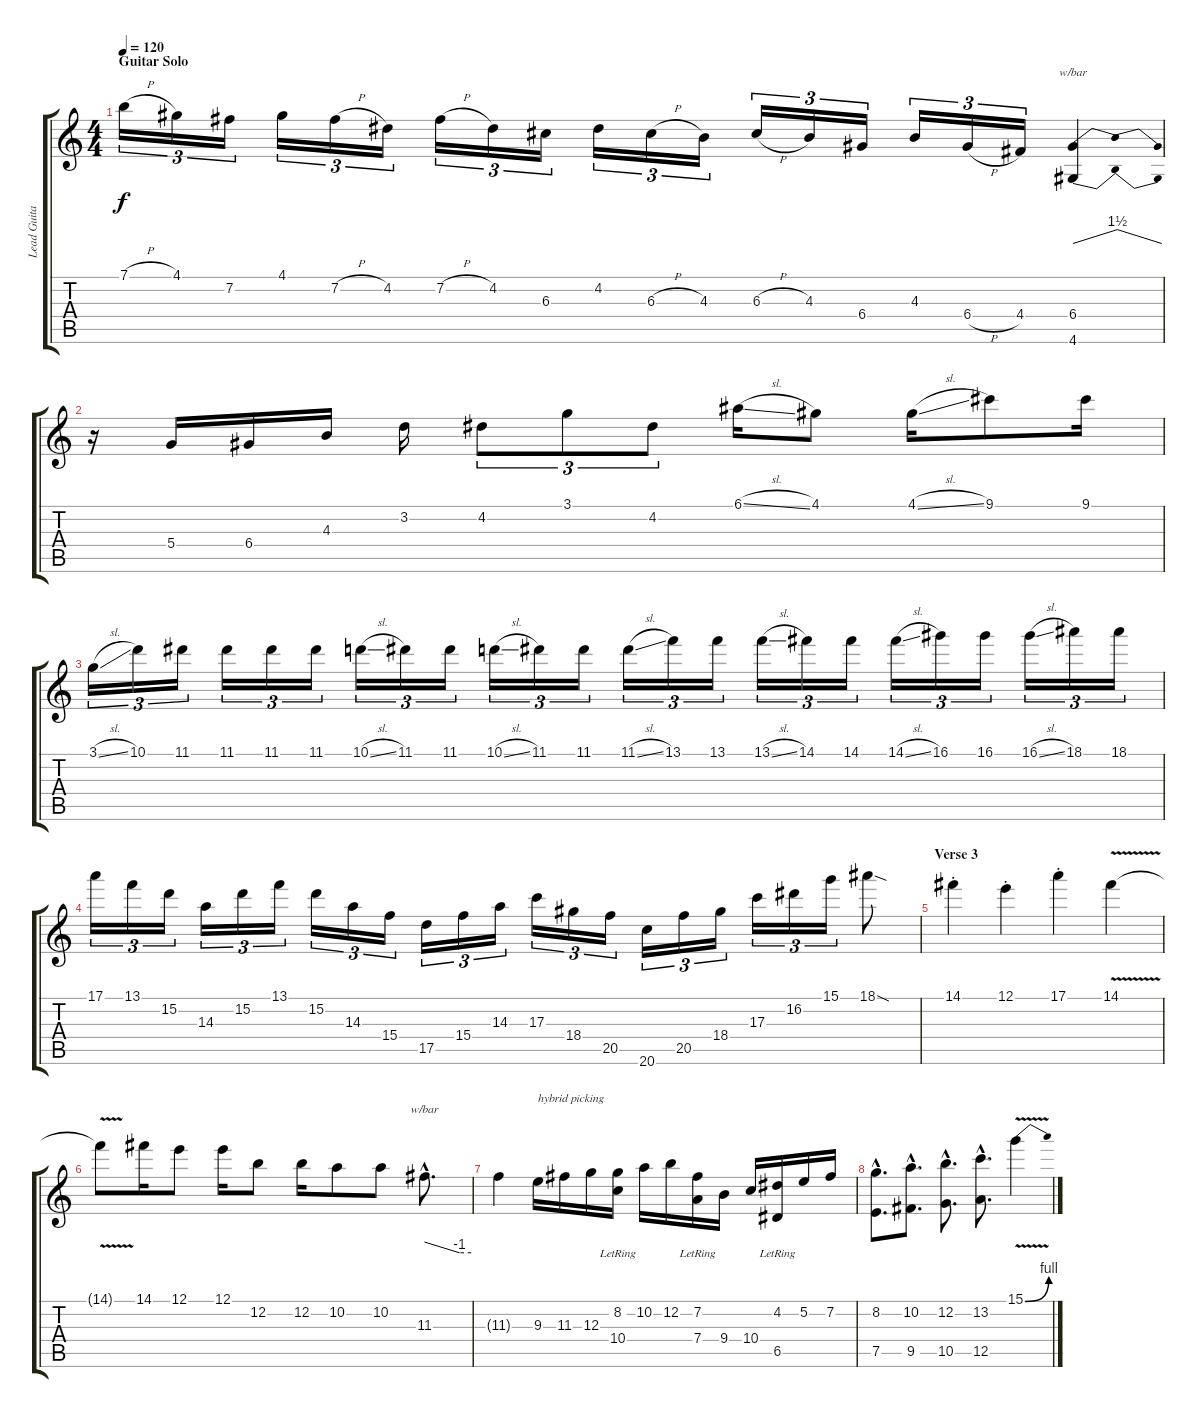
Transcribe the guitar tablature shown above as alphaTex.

\track ("Lead Guitar" "Lead Guita") {instrument overdrivenguitar}
\staff {score tabs}
\tuning (E4 B3 G3 D3 A2 E2) {hide}
\ts (4 4)
\section ("" "Guitar Solo")
\tempo 120
\clef g2
\ks c
7.1{h}.16{tu (3 2) dy f volume 16} 4.1.16{tu (3 2)} 7.2.16{tu (3 2)} 4.1.16{tu (3 2)} 7.2{h}.16{tu (3 2)} 4.2.16{tu (3 2)} 7.2{h}.16{tu (3 2)} 4.2.16{tu (3 2)} 6.3.16{tu (3 2)} 4.2.16{tu (3 2)} 6.3{h}.16{tu (3 2)} 4.3.16{tu (3 2)} 6.3{h}.16{tu (3 2)} 4.3.16{tu (3 2)} 6.4.16{tu (3 2)} 4.3.16{tu (3 2)} 6.4{h}.16{tu (3 2)} 4.4.16{tu (3 2)} (6.4 4.6).4{tbe (dip default 0 0 30 6 60 0)} |
r.16 5.4.16 6.4.16 4.3.16 3.2.16 4.2.8{tu (3 2)} 3.1.8{tu (3 2)} 4.2.8{tu (3 2)} 6.1{sl}.16 4.1.8 4.1{sl}.16 9.1.8 9.1.16 |
3.1{sl}.16{tu (3 2)} 10.1.16{tu (3 2)} 11.1.16{tu (3 2)} 11.1.16{tu (3 2)} 11.1.16{tu (3 2)} 11.1.16{tu (3 2)} 10.1{sl}.16{tu (3 2)} 11.1.16{tu (3 2)} 11.1.16{tu (3 2)} 10.1{sl}.16{tu (3 2)} 11.1.16{tu (3 2)} 11.1.16{tu (3 2)} 11.1{sl}.16{tu (3 2)} 13.1.16{tu (3 2)} 13.1.16{tu (3 2)} 13.1{sl}.16{tu (3 2)} 14.1.16{tu (3 2)} 14.1.16{tu (3 2)} 14.1{sl}.16{tu (3 2)} 16.1.16{tu (3 2)} 16.1.16{tu (3 2)} 16.1{sl}.16{tu (3 2)} 18.1.16{tu (3 2)} 18.1.16{tu (3 2)} |
17.1.16{tu (3 2)} 13.1.16{tu (3 2)} 15.2.16{tu (3 2)} 14.3.16{tu (3 2)} 15.2.16{tu (3 2)} 13.1.16{tu (3 2)} 15.2.16{tu (3 2)} 14.3.16{tu (3 2)} 15.4.16{tu (3 2)} 17.5.16{tu (3 2)} 15.4.16{tu (3 2)} 14.3.16{tu (3 2)} 17.3.16{tu (3 2)} 18.4.16{tu (3 2)} 20.5.16{tu (3 2)} 20.6.16{tu (3 2)} 20.5.16{tu (3 2)} 18.4.16{tu (3 2)} 17.3.16{tu (3 2)} 16.2.16{tu (3 2)} 15.1.16{tu (3 2)} 18.1{sod}.8 |
\section ("" "Verse 3")
14.1{st}.4{volume 16} 12.1{st}.4 17.1{st}.4 14.1{v}.4 |
14.1{t}.8 14.1.16 12.1.8 12.1.16 12.2.8 12.2.16 10.2.8 10.2.8 11.3{hac}.8{d tbe (custom default 0 0 45 -4 60 -4)} |
11.3{t}.4 9.3.16{txt "hybrid picking"} 11.3.16 12.3.16 (8.2 10.4{lr}).16 10.2.16 12.2.16 (7.2{lr} 7.4).16 9.4.16 10.4.16 (4.2 6.5{lr}).16 5.2.16 7.2.16 |
(8.2{hac} 7.5{hac}).8{d} (10.2{hac} 9.5{hac}).8{d} (12.2{hac} 10.5{hac}).8{d} (13.2{hac} 12.5{hac}).8{d} 15.1{be (bend 0 0 60 4) v}.4
